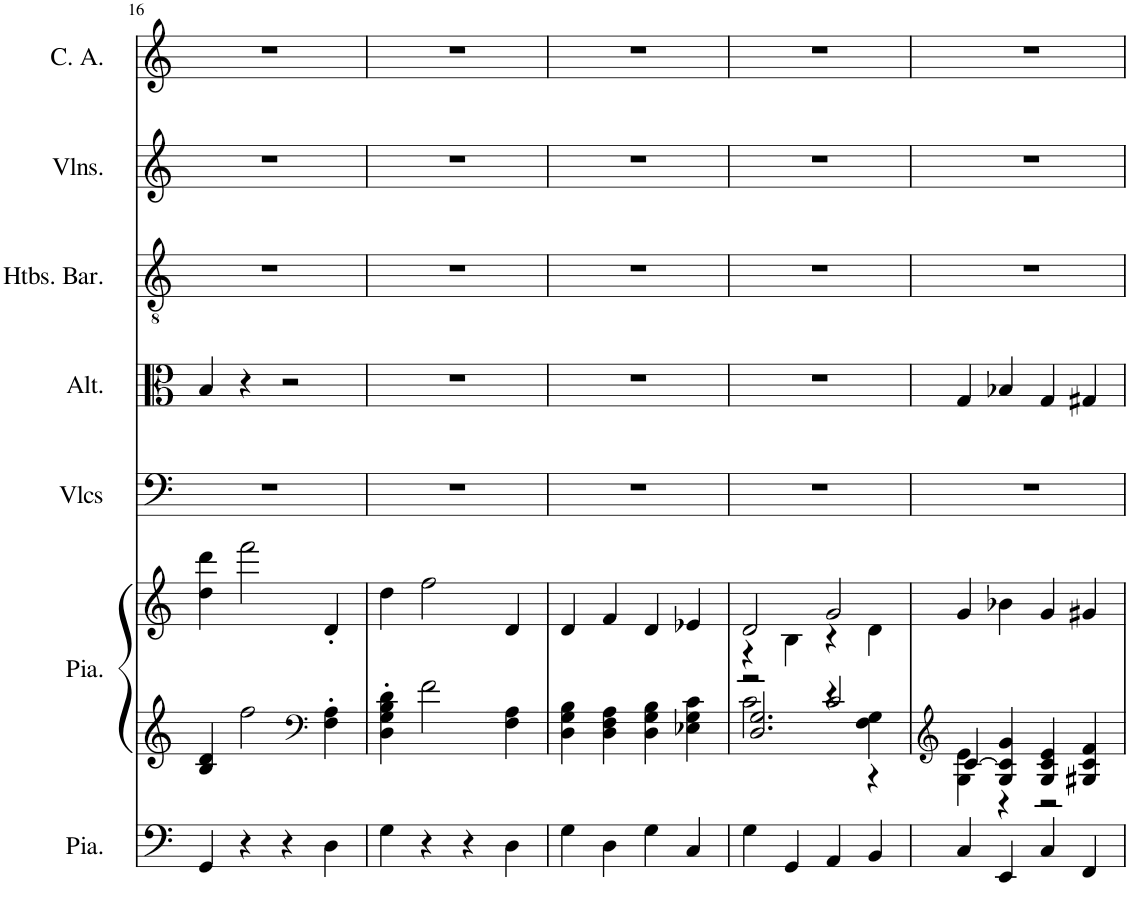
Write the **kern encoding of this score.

**kern	**kern	**kern	**kern	**kern	**kern	**kern	**kern
*part7	*part6	*part6	*part5	*part4	*part3	*part2	*part1
*staff8	*staff7	*staff6	*staff5	*staff4	*staff3	*staff2	*staff1
*I"Piano, Pedals	*I"Piano, Organ	*	*I"Violoncelles, Bass	*I"Altos, Tenor	*I"Hautbois Baryton, Alto	*I"Violons, Soprano	*I"Cor anglais, Baritone solo
*I'Pia.	*I'Pia.	*	*I'Vlcs	*I'Alt.	*I'Htbs. Bar.	*I'Vlns.	*I'C. A.
!!LO:PB:g=z
*clefF4	*clefG2	*clefG2	*clefF4	*clefC3	*clefGv2	*clefG2	*clefG2
*	*	*	*	*	*	*	*Trd4c7
*k[]	*k[]	*k[]	*k[]	*k[]	*k[]	*k[]	*k[]
*M4/4	*M4/4	*M4/4	*M4/4	*M4/4	*M4/4	*M4/4	*M4/4
=16	=16	=16	=16	=16	=16	=16	=16
4GG/	4B/ 4d/	4dd\ 4ddd\	1r	4B/	1r	1r	1r
4r	2ff\	2fff\	.	4r	.	.	.
4r	.	.	.	2r	.	.	.
*	*clefF4	*	*	*	*	*	*
4D\	4F\' 4A\'	4d'/	.	.	.	.	.
=17	=17	=17	=17	=17	=17	=17	=17
4G\	4D\' 4G\' 4B\' 4d\'	4dd\	1r	1r	1r	1r	1r
4r	2f\	2ff\	.	.	.	.	.
4r	.	.	.	.	.	.	.
4D\	4F\ 4A\	4d/	.	.	.	.	.
=18	=18	=18	=18	=18	=18	=18	=18
4G\	4D\ 4G\ 4B\	4d/	1r	1r	1r	1r	1r
4D\	4D\ 4F\ 4A\	4f/	.	.	.	.	.
4G\	4D\ 4G\ 4B\	4d/	.	.	.	.	.
4C/	4E-X\ 4G\ 4c\	4e-X/	.	.	.	.	.
=19	=19	=19	=19	=19	=19	=19	=19
*	*^	*^	*	*	*	*	*
*	*	*^	*	*	*	*	*	*	*
4G\	2r	2c\	2.D/ 2.G/	2d/	4r	1r	1r	1r	1r	1r
4GG/	.	.	.	.	4B\	.	.	.	.	.
4AA/	2c/	4r	.	2g/	4r	.	.	.	.	.
4BB/	.	4F\ 4G\	4r	.	4d\	.	.	.	.	.
*	*v	*v	*v	*	*	*	*	*	*	*
*	*	*v	*v	*	*	*	*	*
=20	=20	=20	=20	=20	=20	=20	=20
*	*clefG2	*	*	*	*	*	*
*	*^	*	*	*	*	*	*
4C/	[4c/	4G\ 4e\	4g/	1r	4G/	1r	1r	1r
4EE/	4G/ 4c/] 4g/	4r	4b-X\	.	4B-X/	.	.	.
4C/	4G/ 4c/ 4e/	2r	4g/	.	4G/	.	.	.
4FF/	4G#X/ 4c/ 4f/	.	4g#X/	.	4G#X/	.	.	.
*	*v	*v	*	*	*	*	*	*
=	=	=	=	=	=	=	=
*-	*-	*-	*-	*-	*-	*-	*-
